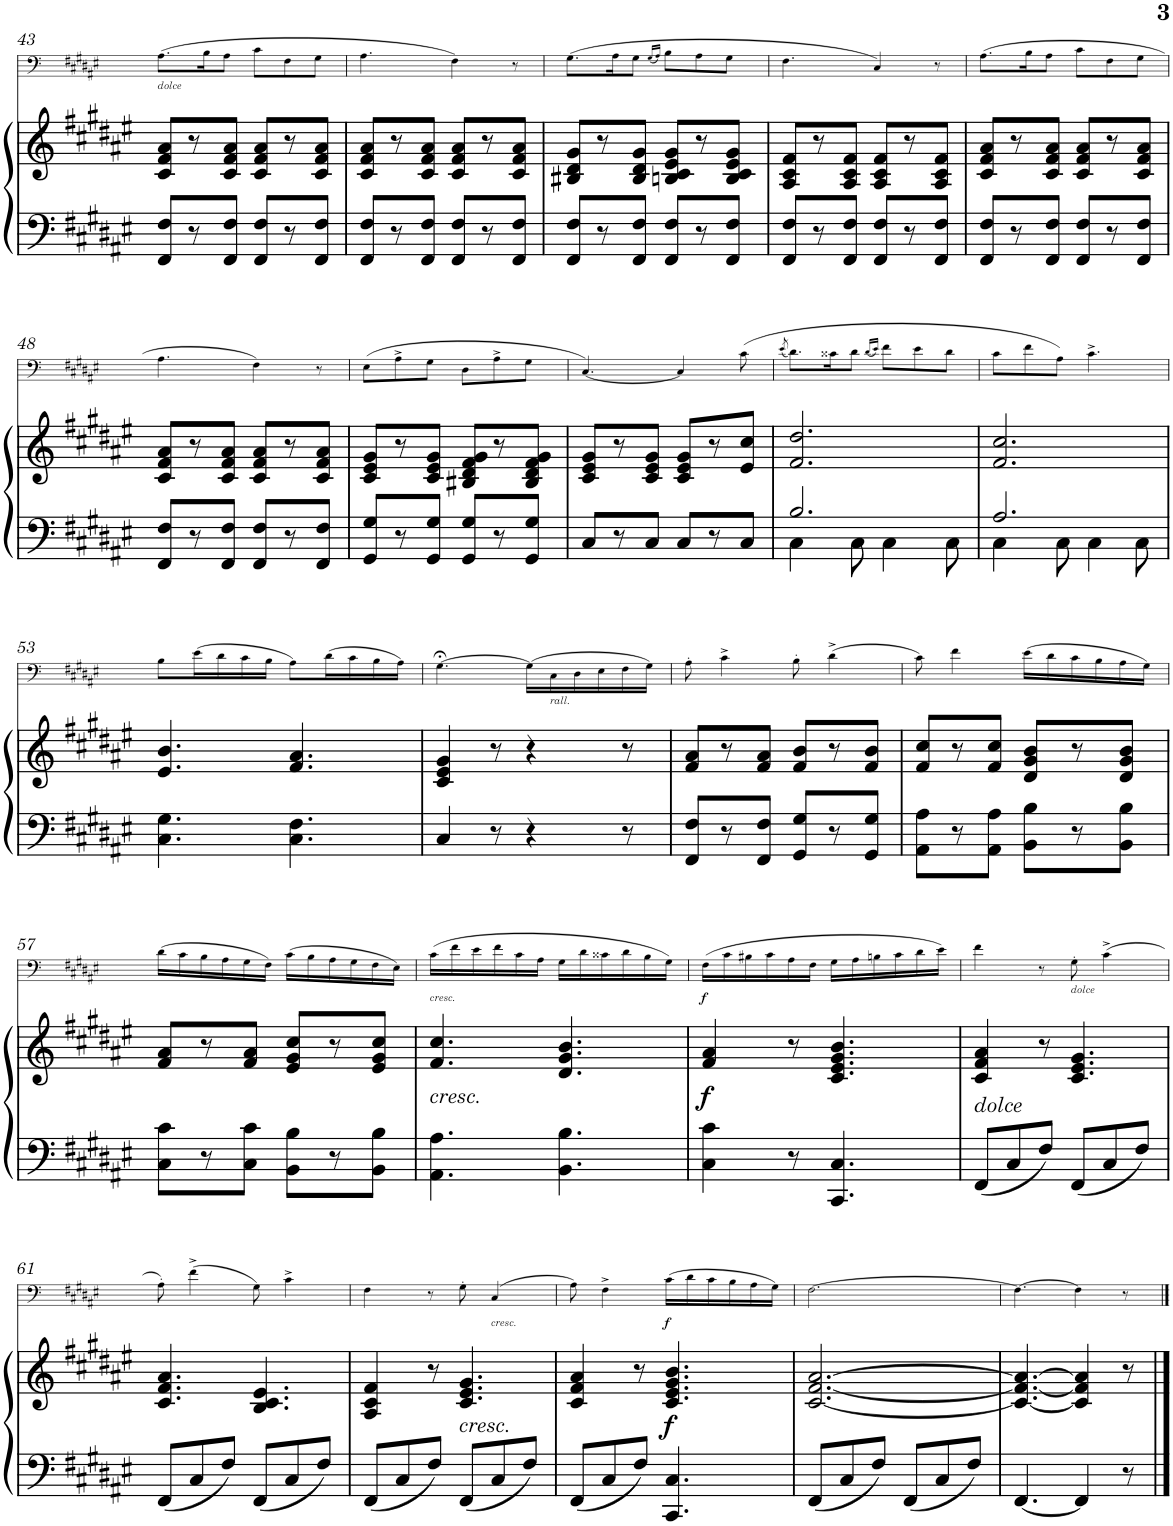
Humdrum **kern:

**kern	**kern	**dynam	**kern	**dynam
*part2	*part2	*part2	*part1	*part1
*staff3	*staff2	*staff2/3	*staff1	*staff1
*I"Piano	*	*	*I"Trombone	*
*I'Pno	*	*	*I'Trb	*
!!LO:PB:g=z
*clefF4	*clefG2	*	*clefF4	*
*k[f#c#g#d#a#e#]	*k[f#c#g#d#a#e#]	*	*k[f#c#g#d#a#e#]	*
*M6/8	*M6/8	*	*M6/8	*
=43	=43	=43	=43	=43
!	!	!	!LO:TX:b:i:t=dolce	!
8FF#/ 8F#/L	8c#/ 8f#/ 8a#/L	.	(8.A#\L	.
8r	8r	.	.	.
.	.	.	16B\K	.
8FF#/ 8F#/J	8c#/ 8f#/ 8a#/J	.	8A#\J	.
8FF#/ 8F#/L	8c#/ 8f#/ 8a#/L	.	8c#\L	.
8r	8r	.	8F#\	.
8FF#/ 8F#/J	8c#/ 8f#/ 8a#/J	.	8G#\J	.
=44	=44	=44	=44	=44
8FF#/ 8F#/L	8c#/ 8f#/ 8a#/L	.	4.A#\	.
8r	8r	.	.	.
8FF#/ 8F#/J	8c#/ 8f#/ 8a#/J	.	.	.
8FF#/ 8F#/L	8c#/ 8f#/ 8a#/L	.	4F#\)	.
8r	8r	.	.	.
8FF#/ 8F#/J	8c#/ 8f#/ 8a#/J	.	8r	.
=45	=45	=45	=45	=45
8FF#/ 8F#/L	8B#X/ 8d#/ 8g#/L	.	(8.G#\L	.
8r	8r	.	.	.
.	.	.	16A#\K	.
8FF#/ 8F#/J	8B#/ 8d#/ 8g#/J	.	8G#\J	.
.	.	.	(16qG#/LL	.
.	.	.	16qA#/JJ)	.
8FF#/ 8F#/L	8Bn/ 8c#/ 8e#/ 8g#/L	.	8B\L	.
8r	8r	.	8A#\	.
8FF#/ 8F#/J	8B/ 8c#/ 8e#/ 8g#/J	.	8G#\J	.
=46	=46	=46	=46	=46
8FF#/ 8F#/L	8A#/ 8c#/ 8f#/L	.	4.F#\	.
8r	8r	.	.	.
8FF#/ 8F#/J	8A#/ 8c#/ 8f#/J	.	.	.
8FF#/ 8F#/L	8A#/ 8c#/ 8f#/L	.	4C#/)	.
8r	8r	.	.	.
8FF#/ 8F#/J	8A#/ 8c#/ 8f#/J	.	8r	.
=47	=47	=47	=47	=47
8FF#/ 8F#/L	8c#/ 8f#/ 8a#/L	.	(8.A#\L	.
8r	8r	.	.	.
.	.	.	16B\K	.
8FF#/ 8F#/J	8c#/ 8f#/ 8a#/J	.	8A#\J	.
8FF#/ 8F#/L	8c#/ 8f#/ 8a#/L	.	8c#\L	.
8r	8r	.	8F#\	.
8FF#/ 8F#/J	8c#/ 8f#/ 8a#/J	.	8G#\J	.
!!LO:LB:g=z
=48	=48	=48	=48	=48
8FF#/ 8F#/L	8c#/ 8f#/ 8a#/L	.	4.A#\	.
8r	8r	.	.	.
8FF#/ 8F#/J	8c#/ 8f#/ 8a#/J	.	.	.
8FF#/ 8F#/L	8c#/ 8f#/ 8a#/L	.	4F#\)	.
8r	8r	.	.	.
8FF#/ 8F#/J	8c#/ 8f#/ 8a#/J	.	8r	.
=49	=49	=49	=49	=49
8GG#/ 8G#/L	8c#/ 8e#/ 8g#/L	.	(8E#\L	.
8r	8r	.	8A#^\	.
8GG#/ 8G#/J	8c#/ 8e#/ 8g#/J	.	8G#\J	.
8GG#/ 8G#/L	8B#X/ 8d#/ 8f#/ 8g#/L	.	8D#\L	.
8r	8r	.	8A#^\	.
8GG#/ 8G#/J	8B#/ 8d#/ 8f#/ 8g#/J	.	8G#\J	.
=50	=50	=50	=50	=50
8C#/L	8c#/ 8e#/ 8g#/L	.	[4.C#/)	.
8r	8r	.	.	.
8C#/J	8c#/ 8e#/ 8g#/J	.	.	.
8C#/L	8c#/ 8e#/ 8g#/L	.	4C#/]	.
8r	8r	.	.	.
8C#/J	8e#/ 8cc#/J	.	(8c#\	.
=51	=51	=51	=51	=51
.	.	.	(8qe#/	.
*^	*	*	*	*
2.B/	4C#\	2.f#/ 2.dd#/	.	8.d#\L)	.
.	.	.	.	16c##X\K	.
.	8C#\	.	.	8d#\J	.
.	.	.	.	(16qd#/LL	.
.	.	.	.	16qe#/JJ)	.
.	4C#\	.	.	8f#\L	.
.	.	.	.	8e#\	.
.	8C#\	.	.	8d#\J	.
=52	=52	=52	=52	=52	=52
2.A#/	4C#\	2.f#/ 2.cc#/	.	8c#\L	.
.	.	.	.	8f#\	.
.	8C#\	.	.	8A#\J)	.
.	4C#\	.	.	4.c#^\	.
.	8C#\	.	.	.	.
*v	*v	*	*	*	*
!!LO:LB:g=z
=53	=53	=53	=53	=53
4.C#\ 4.G#\	4.e#/ 4.b/	.	8B\L	.
.	.	.	(16e#\L	.
.	.	.	16d#\	.
.	.	.	16c#\	.
.	.	.	16B\JJ	.
4.C#\ 4.F#\	4.f#/ 4.a#/	.	8A#\L)	.
.	.	.	(16d#\L	.
.	.	.	16c#\	.
.	.	.	16B\	.
.	.	.	16A#\JJ)	.
=54	=54	=54	=54	=54
4C#/	4c#/ 4e#/ 4g#/	.	[4.G#;<\	.
8r	8r	.	.	.
4r	4r	.	(16G#\LL]	.
!	!	!	!LO:TX:b:i:t=rall.	!
.	.	.	16C#\	.
.	.	.	16D#\	.
.	.	.	16E#\	.
8r	8r	.	16F#\	.
.	.	.	16G#\JJ)	.
=55	=55	=55	=55	=55
8FF#/ 8F#/L	8f#/ 8a#/L	.	8A#'\	.
8r	8r	.	4c#^\	.
8FF#/ 8F#/J	8f#/ 8a#/J	.	.	.
8GG#/ 8G#/L	8f#/ 8b/L	.	8B'\	.
8r	8r	.	(4d#^\	.
8GG#/ 8G#/J	8f#/ 8b/J	.	.	.
=56	=56	=56	=56	=56
8AA#\ 8A#\L	8f#/ 8cc#/L	.	8c#\)	.
8r	8r	.	4f#\	.
8AA#\ 8A#\J	8f#/ 8cc#/J	.	.	.
8BB\ 8B\L	8d#/ 8g#/ 8b/L	.	(16e#\LL	.
.	.	.	16d#\	.
8r	8r	.	16c#\	.
.	.	.	16B\	.
8BB\ 8B\J	8d#/ 8g#/ 8b/J	.	16A#\	.
.	.	.	16G#\JJ)	.
!!LO:LB:g=z
=57	=57	=57	=57	=57
8C#\ 8c#\L	8f#/ 8a#/L	.	(16d#\LL	.
.	.	.	16c#\	.
8r	8r	.	16B\	.
.	.	.	16A#\	.
8C#\ 8c#\J	8f#/ 8a#/J	.	16G#\	.
.	.	.	16F#\JJ)	.
8BB\ 8B\L	8e#/ 8g#/ 8cc#/L	.	(16c#\LL	.
.	.	.	16B\	.
8r	8r	.	16A#\	.
.	.	.	16G#\	.
8BB\ 8B\J	8e#/ 8g#/ 8cc#/J	.	16F#\	.
.	.	.	16E#\JJ)	.
=58	=58	=58	=58	=58
!	!	!	!LO:TX:b:i:t=cresc.	!
!	!LO:TX:b:i:t=cresc.	!	!	!
4.AA#\ 4.A#\	4.f#/ 4.cc#/	.	(16c#\LL	.
.	.	.	16f#\	.
.	.	.	16e#\	.
.	.	.	16f#\	.
.	.	.	16c#\	.
.	.	.	16A#\JJ	.
4.BB\ 4.B\	4.d#/ 4.g#/ 4.b/	.	16G#\LL	.
.	.	.	16d#\	.
.	.	.	16c##X\	.
.	.	.	16d#\	.
.	.	.	16B\	.
.	.	.	16G#\JJ)	.
=59	=59	=59	=59	=59
!	!	!LO:DY:b	!	!LO:DY:b
4C#\ 4c#\	4f#/ 4a#/	f	(16F#\LL	f
.	.	.	16c#\	.
.	.	.	16B#X\	.
.	.	.	16c#\	.
8r	8r	.	16A#\	.
.	.	.	16F#\JJ	.
4.CC#/ 4.C#/	4.c#/ 4.e#/ 4.g#/ 4.b/	.	16G#\LL	.
.	.	.	16A#\	.
.	.	.	16Bn\	.
.	.	.	16c#\	.
.	.	.	16d#\	.
.	.	.	16e#\JJ)	.
=60	=60	=60	=60	=60
!	!LO:TX:b:i:t=dolce	!	!	!
8FF#/L	4c#/ 4f#/ 4a#/	.	4f#\	.
8C#/	.	.	.	.
8F#/J	8r	.	8r	.
!	!	!	!LO:TX:b:i:t=dolce	!
8FF#/L	4.c#/ 4.e#/ 4.g#/	.	8G#'\	.
8C#/	.	.	(4c#^\	.
8F#/J	.	.	.	.
!!LO:LB:g=z
=61	=61	=61	=61	=61
8FF#/L	4.c#/ 4.f#/ 4.a#/	.	8A#'\)	.
8C#/	.	.	(4f#^\	.
8F#/J	.	.	.	.
8FF#/L	4.B/ 4.c#/ 4.e#/	.	8G#\)	.
8C#/	.	.	4c#^\	.
8F#/J	.	.	.	.
=62	=62	=62	=62	=62
8FF#/L	4A#/ 4c#/ 4f#/	.	4F#\	.
8C#/	.	.	.	.
8F#/J	8r	.	8r	.
!	!LO:TX:b:i:t=cresc.	!	!	!
8FF#/L	4.c#/ 4.e#/ 4.g#/	.	8G#'\	.
!	!	!	!LO:TX:b:i:t=cresc.	!
8C#/	.	.	(4C#/	.
8F#/J	.	.	.	.
=63	=63	=63	=63	=63
8FF#/L	4c#/ 4f#/ 4a#/	.	8A#\)	.
8C#/	.	.	4F#^\	.
8F#/J	8r	.	.	.
!	!	!LO:DY:b	!	!LO:DY:b
4.CC#/ 4.C#/	4.c#/ 4.e#/ 4.g#/ 4.b/	f	(16c#\LL	f
.	.	.	16d#\	.
.	.	.	16c#\	.
.	.	.	16B\	.
.	.	.	16A#\	.
.	.	.	16G#\JJ)	.
=64	=64	=64	=64	=64
8FF#/L	[2.c#/ [2.f#/ [2.a#/	.	[2.F#\	.
8C#/	.	.	.	.
8F#/J	.	.	.	.
8FF#/L	.	.	.	.
8C#/	.	.	.	.
8F#/J	.	.	.	.
=65	=65	=65	=65	=65
[4.FF#/	4.c#/_ 4.f#/_ 4.a#/_	.	4.F#\_	.
4FF#/]	4c#/] 4f#/] 4a#/]	.	4F#\]	.
8r	8r	.	8r	.
==	==	==	==	==
*-	*-	*-	*-	*-
